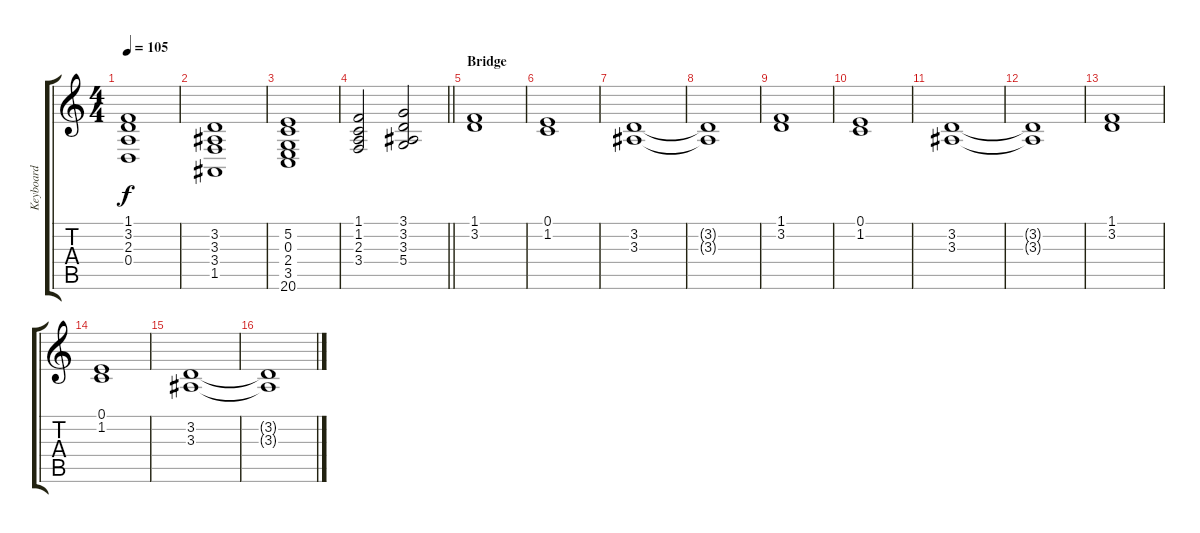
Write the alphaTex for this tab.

\track ("Keyboard" "Keyboard") {instrument stringensemble1}
\staff {score tabs}
\tuning (E4 B3 G3 D3 A2 E2) {hide}
\ts (4 4)
\tempo 105
\clef g2
\ks c
(1.1 3.2 2.3 0.4).1{dy f} |
(3.2 3.3 3.4 1.5).1 |
(5.2 0.3 2.4 3.5 20.6).1 |
\barLineRight lightlight
(1.1 1.2 2.3 3.4).2 (3.1 3.2 3.3 5.4).2 |
\section ("" "Bridge")
(1.1 3.2).1 |
(0.1 1.2).1 |
(3.2 3.3).1 |
(3.2{t} 3.3{t}).1 |
(1.1 3.2).1 |
(0.1 1.2).1 |
(3.2 3.3).1 |
(3.2{t} 3.3{t}).1 |
(1.1 3.2).1 |
(0.1 1.2).1 |
(3.2 3.3).1 |
(3.2{t} 3.3{t}).1
